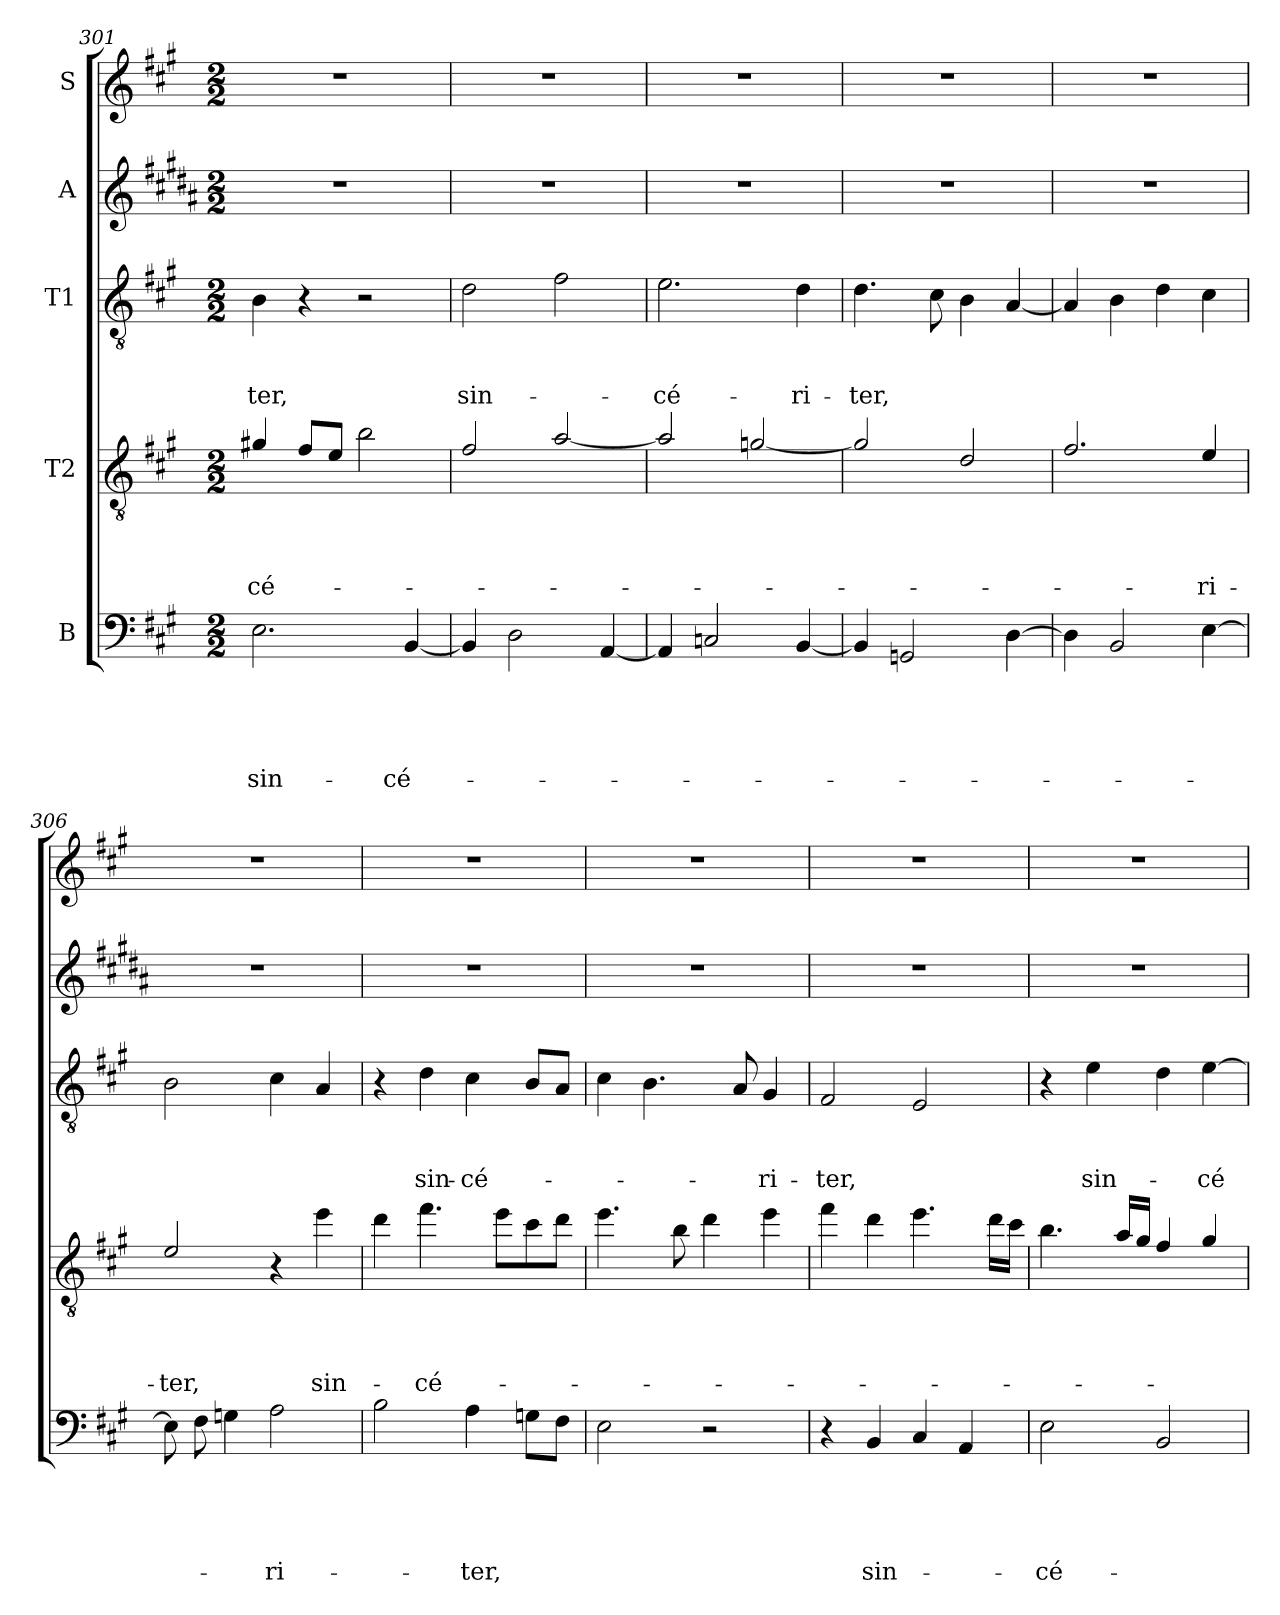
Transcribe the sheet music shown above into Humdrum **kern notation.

**kern	**text	**text	**text	**text	**text	**kern	**text	**text	**text	**text	**kern	**text	**text	**text	**kern	**kern
*part5	*part5	*part5	*part5	*part5	*part5	*part4	*part4	*part4	*part4	*part4	*part3	*part3	*part3	*part3	*part2	*part1
*staff5	*staff5	*staff5	*staff5	*staff5	*staff5	*staff4	*staff4	*staff4	*staff4	*staff4	*staff3	*staff3	*staff3	*staff3	*staff2	*staff1
*I"B	*	*	*	*	*	*I"T2	*	*	*	*	*I"T1	*	*	*	*I"A	*I"S
*clefF4	*	*	*	*	*	*clefGv2	*	*	*	*	*clefGv2	*	*	*	*clefG2	*clefG2
*	*	*	*	*	*	*ITrd8c14	*	*	*	*	*	*	*	*	*ITrd1c2	*
*k[f#c#g#]	*	*	*	*	*	*k[f#c#g#]	*	*	*	*	*k[f#c#g#]	*	*	*	*k[f#c#g#]	*k[f#c#g#]
*A:	*	*	*	*	*	*A:	*	*	*	*	*A:	*	*	*	*A:	*A:
*M2/2	*	*	*	*	*	*M2/2	*	*	*	*	*M2/2	*	*	*	*M2/2	*M2/2
=301	=301	=301	=301	=301	=301	=301	=301	=301	=301	=301	=301	=301	=301	=301	=301	=301
!	!	!	!	!	!LO:LY:b	!	!	!	!	!LO:LY:b	!	!	!	!LO:LY:b	!	!
2.E\	.	.	.	.	sin-	4G#X/	.	.	.	-cé-	4B\	.	.	-ter,	1r	1r
.	.	.	.	.	.	8F#/L	.	.	.	.	4r	.	.	.	.	.
.	.	.	.	.	.	8E/J	.	.	.	.	.	.	.	.	.	.
.	.	.	.	.	.	2B\	.	.	.	.	2r	.	.	.	.	.
!	!	!	!	!	!LO:LY:b	!	!	!	!	!	!	!	!	!	!	!
[4BB/	.	.	.	.	-cé-	.	.	.	.	.	.	.	.	.	.	.
!!LO:PB:g=z
=302	=302	=302	=302	=302	=302	=302	=302	=302	=302	=302	=302	=302	=302	=302	=302	=302
!	!	!	!	!	!	!	!	!	!	!	!	!	!	!LO:LY:b	!	!
4BB/]	.	.	.	.	.	2F#/	.	.	.	.	2d\	.	.	sin-	1r	1r
2D\	.	.	.	.	.	.	.	.	.	.	.	.	.	.	.	.
.	.	.	.	.	.	[2A/	.	.	.	.	2f#\	.	.	.	.	.
[4AA/	.	.	.	.	.	.	.	.	.	.	.	.	.	.	.	.
=303	=303	=303	=303	=303	=303	=303	=303	=303	=303	=303	=303	=303	=303	=303	=303	=303
!	!	!	!	!	!	!	!	!	!	!	!	!	!	!LO:LY:b	!	!
4AA/]	.	.	.	.	.	2A/]	.	.	.	.	2.e\	.	.	-cé-	1r	1r
2Cn/	.	.	.	.	.	.	.	.	.	.	.	.	.	.	.	.
.	.	.	.	.	.	[2Gn/	.	.	.	.	.	.	.	.	.	.
!	!	!	!	!	!	!	!	!	!	!	!	!	!	!LO:LY:b	!	!
[4BB/	.	.	.	.	.	.	.	.	.	.	4d\	.	.	-ri-	.	.
=304	=304	=304	=304	=304	=304	=304	=304	=304	=304	=304	=304	=304	=304	=304	=304	=304
!	!	!	!	!	!	!	!	!	!	!	!	!	!	!LO:LY:b	!	!
4BB/]	.	.	.	.	.	2G/]	.	.	.	.	4.d\	.	.	-ter,	1r	1r
2GGn/	.	.	.	.	.	.	.	.	.	.	.	.	.	.	.	.
.	.	.	.	.	.	.	.	.	.	.	8c#\	.	.	.	.	.
.	.	.	.	.	.	2D/	.	.	.	.	4B\	.	.	.	.	.
[4D\	.	.	.	.	.	.	.	.	.	.	[4A/	.	.	.	.	.
=305	=305	=305	=305	=305	=305	=305	=305	=305	=305	=305	=305	=305	=305	=305	=305	=305
4D\]	.	.	.	.	.	2.F#/	.	.	.	.	4A/]	.	.	.	1r	1r
2BB/	.	.	.	.	.	.	.	.	.	.	4B\	.	.	.	.	.
.	.	.	.	.	.	.	.	.	.	.	4d\	.	.	.	.	.
!	!	!	!	!	!	!	!	!	!	!LO:LY:b	!	!	!	!	!	!
[4E\	.	.	.	.	.	4E/	.	.	.	-ri-	4c#\	.	.	.	.	.
=306	=306	=306	=306	=306	=306	=306	=306	=306	=306	=306	=306	=306	=306	=306	=306	=306
!	!	!	!	!	!	!	!	!	!	!LO:LY:b	!	!	!	!	!	!
8E\]	.	.	.	.	.	2E/	.	.	.	-ter,	2B\	.	.	.	1r	1r
8F#\	.	.	.	.	.	.	.	.	.	.	.	.	.	.	.	.
4Gn\	.	.	.	.	.	.	.	.	.	.	.	.	.	.	.	.
!	!	!	!	!	!LO:LY:b	!	!	!	!	!	!	!	!	!	!	!
2A\	.	.	.	.	-ri-	4r	.	.	.	.	4c#\	.	.	.	.	.
!	!	!	!	!	!	!	!	!	!	!LO:LY:b	!	!	!	!	!	!
.	.	.	.	.	.	4e\	.	.	.	sin-	4A/	.	.	.	.	.
=307	=307	=307	=307	=307	=307	=307	=307	=307	=307	=307	=307	=307	=307	=307	=307	=307
2B\	.	.	.	.	.	4d\	.	.	.	.	4r	.	.	.	1r	1r
!	!	!	!	!	!	!	!	!	!	!LO:LY:b	!	!	!	!LO:LY:b	!	!
.	.	.	.	.	.	4.f#\	.	.	.	-cé-	4d\	.	.	sin-	.	.
!	!	!	!	!	!LO:LY:b	!	!	!	!	!	!	!	!	!LO:LY:b	!	!
4A\	.	.	.	.	-ter,	.	.	.	.	.	4c#\	.	.	-cé-	.	.
.	.	.	.	.	.	8e\L	.	.	.	.	.	.	.	.	.	.
8Gn\L	.	.	.	.	.	8c#\	.	.	.	.	8B/L	.	.	.	.	.
8F#\J	.	.	.	.	.	8d\J	.	.	.	.	8A/J	.	.	.	.	.
!!LO:LB:g=z
=308	=308	=308	=308	=308	=308	=308	=308	=308	=308	=308	=308	=308	=308	=308	=308	=308
2E\	.	.	.	.	.	4.e\	.	.	.	.	4c#\	.	.	.	1r	1r
.	.	.	.	.	.	.	.	.	.	.	4.B\	.	.	.	.	.
.	.	.	.	.	.	8B\	.	.	.	.	.	.	.	.	.	.
2r	.	.	.	.	.	4d\	.	.	.	.	.	.	.	.	.	.
.	.	.	.	.	.	.	.	.	.	.	8A/	.	.	.	.	.
!	!	!	!	!	!	!	!	!	!	!	!	!	!	!LO:LY:b	!	!
.	.	.	.	.	.	4e\	.	.	.	.	4G#/	.	.	-ri-	.	.
=309	=309	=309	=309	=309	=309	=309	=309	=309	=309	=309	=309	=309	=309	=309	=309	=309
!	!	!	!	!	!	!	!	!	!	!	!	!	!	!LO:LY:b	!	!
4r	.	.	.	.	.	4f#\	.	.	.	.	2F#/	.	.	-ter,	1r	1r
!	!	!	!	!	!LO:LY:b	!	!	!	!	!	!	!	!	!	!	!
4BB/	.	.	.	.	sin-	4d\	.	.	.	.	.	.	.	.	.	.
4C#/	.	.	.	.	.	4.e\	.	.	.	.	2E/	.	.	.	.	.
4AA/	.	.	.	.	.	.	.	.	.	.	.	.	.	.	.	.
.	.	.	.	.	.	16d\LL	.	.	.	.	.	.	.	.	.	.
.	.	.	.	.	.	16c#\JJ	.	.	.	.	.	.	.	.	.	.
=310	=310	=310	=310	=310	=310	=310	=310	=310	=310	=310	=310	=310	=310	=310	=310	=310
!	!	!	!	!	!LO:LY:b	!	!	!	!	!	!	!	!	!	!	!
2E\	.	.	.	.	-cé-	4.B\	.	.	.	.	4r	.	.	.	1r	1r
!	!	!	!	!	!	!	!	!	!	!	!	!	!	!LO:LY:b	!	!
.	.	.	.	.	.	.	.	.	.	.	4e\	.	.	sin-	.	.
.	.	.	.	.	.	16A/LL	.	.	.	.	.	.	.	.	.	.
.	.	.	.	.	.	16G#/JJ	.	.	.	.	.	.	.	.	.	.
2BB/	.	.	.	.	.	4F#/	.	.	.	.	4d\	.	.	.	.	.
!	!	!	!	!	!	!	!	!	!	!	!	!	!	!LO:LY:b	!	!
.	.	.	.	.	.	4G#/	.	.	.	.	[4e\	.	.	-cé-	.	.
=	=	=	=	=	=	=	=	=	=	=	=	=	=	=	=	=
*-	*-	*-	*-	*-	*-	*-	*-	*-	*-	*-	*-	*-	*-	*-	*-	*-
